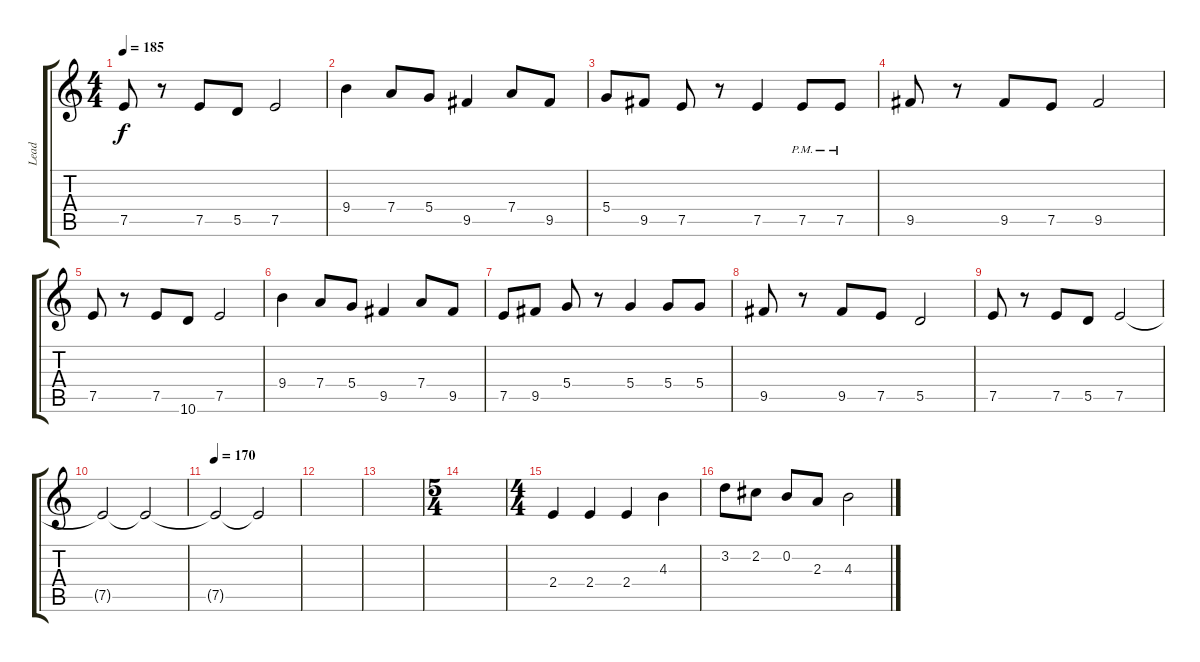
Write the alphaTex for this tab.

\track ("Lead" "Lead") {instrument distortionguitar}
\staff {score tabs}
\tuning (E4 B3 G3 D3 A2 E2) {hide}
\ts (4 4)
\tempo 185
\clef g2
\ks c
7.5.8{dy f} r.8 7.5.8 5.5.8 7.5.2 |
9.4.4 7.4.8 5.4.8 9.5.4 7.4.8 9.5.8 |
5.4.8 9.5.8 7.5.8 r.8 7.5.4 7.5{pm}.8 7.5{pm}.8 |
9.5.8 r.8 9.5.8 7.5.8 9.5.2 |
7.5.8 r.8 7.5.8 10.6.8 7.5.2 |
9.4.4 7.4.8 5.4.8 9.5.4 7.4.8 9.5.8 |
7.5.8 9.5.8 5.4.8 r.8 5.4.4 5.4.8 5.4.8 |
9.5.8 r.8 9.5.8 7.5.8 5.5.2 |
7.5.8 r.8 7.5.8 5.5.8 7.5.2 |
7.5{t}.2 7.5{t}.2 |
\tempo 170
7.5{t}.2 7.5{t}.2 |
|
|
\ts (5 4)
|
\ts (4 4)
2.4.4{volume 14 instrument acousticguitarnylon} 2.4.4 2.4.4 4.3.4 |
3.2.8 2.2.8 0.2.8 2.3.8 4.3.2
